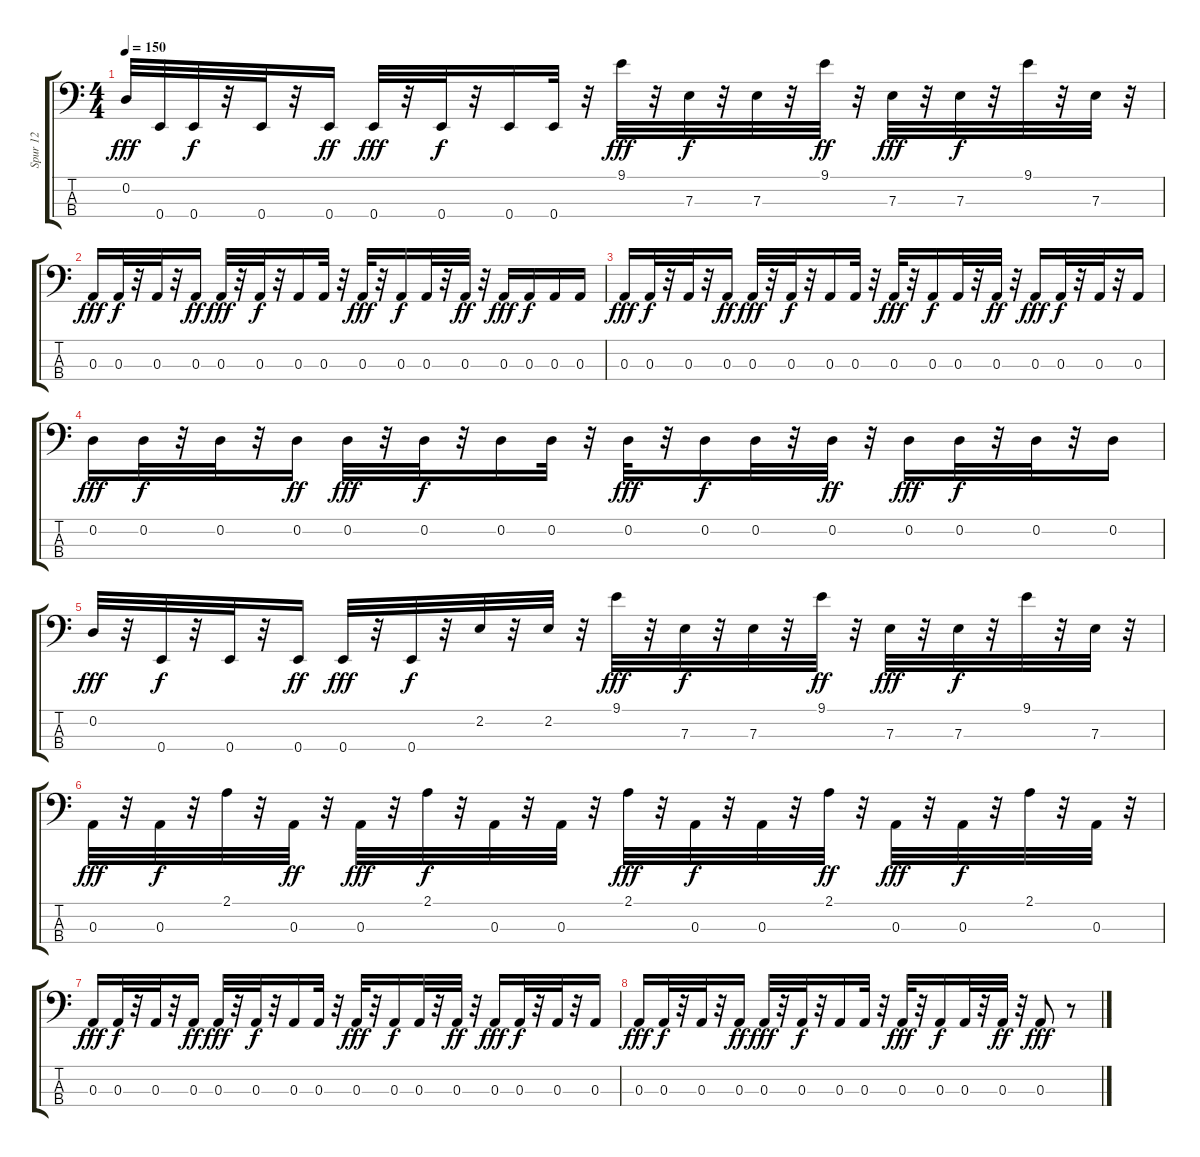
\track ("Spur 12" "Spur 12") {instrument synthbass2}
\staff {score tabs}
\tuning (G2 D2 A1 E1) {hide}
\ts (4 4)
\tempo 150
\clef f4
\ks c
0.2.32{dy fff} 0.4.32 0.4.32{dy f} r.32 0.4.32 r.32 0.4.16{dy ff} 0.4.32{dy fff} r.32 0.4.32{dy f} r.32 0.4.16 0.4.32 r.32 9.1.32{dy fff} r.32 7.3.32{dy f} r.32 7.3.32 r.32 9.1.32{dy ff} r.32 7.3.32{dy fff} r.32 7.3.32{dy f} r.32 9.1.32 r.32 7.3.32 r.32 |
0.3.16{dy fff} 0.3.32{dy f} r.32 0.3.32 r.32 0.3.16{dy ff} 0.3.32{dy fff} r.32 0.3.32{dy f} r.32 0.3.16 0.3.32 r.32 0.3.32{dy fff} r.32 0.3.16{dy f} 0.3.32 r.32 0.3.32{dy ff} r.32 0.3.16{dy fff} 0.3.16{dy f} 0.3.16 0.3.16 |
0.3.16{dy fff} 0.3.32{dy f} r.32 0.3.32 r.32 0.3.16{dy ff} 0.3.32{dy fff} r.32 0.3.32{dy f} r.32 0.3.16 0.3.32 r.32 0.3.32{dy fff} r.32 0.3.16{dy f} 0.3.32 r.32 0.3.32{dy ff} r.32 0.3.16{dy fff} 0.3.32{dy f} r.32 0.3.32 r.32 0.3.16 |
0.2.16{dy fff} 0.2.32{dy f} r.32 0.2.32 r.32 0.2.16{dy ff} 0.2.32{dy fff} r.32 0.2.32{dy f} r.32 0.2.16 0.2.32 r.32 0.2.32{dy fff} r.32 0.2.16{dy f} 0.2.32 r.32 0.2.32{dy ff} r.32 0.2.16{dy fff} 0.2.32{dy f} r.32 0.2.32 r.32 0.2.16 |
0.2.32{dy fff} r.32 0.4.32{dy f} r.32 0.4.32 r.32 0.4.16{dy ff} 0.4.32{dy fff} r.32 0.4.32{dy f} r.32 2.2.32 r.32 2.2.32 r.32 9.1.32{dy fff} r.32 7.3.32{dy f} r.32 7.3.32 r.32 9.1.32{dy ff} r.32 7.3.32{dy fff} r.32 7.3.32{dy f} r.32 9.1.32 r.32 7.3.32 r.32 |
0.3.32{dy fff} r.32 0.3.32{dy f} r.32 2.1.32 r.32 0.3.32{dy ff} r.32 0.3.32{dy fff} r.32 2.1.32{dy f} r.32 0.3.32 r.32 0.3.32 r.32 2.1.32{dy fff} r.32 0.3.32{dy f} r.32 0.3.32 r.32 2.1.32{dy ff} r.32 0.3.32{dy fff} r.32 0.3.32{dy f} r.32 2.1.32 r.32 0.3.32 r.32 |
0.3.16{dy fff} 0.3.32{dy f} r.32 0.3.32 r.32 0.3.16{dy ff} 0.3.32{dy fff} r.32 0.3.32{dy f} r.32 0.3.16 0.3.32 r.32 0.3.32{dy fff} r.32 0.3.16{dy f} 0.3.32 r.32 0.3.32{dy ff} r.32 0.3.16{dy fff} 0.3.32{dy f} r.32 0.3.32 r.32 0.3.16 |
0.3.16{dy fff} 0.3.32{dy f} r.32 0.3.32 r.32 0.3.16{dy ff} 0.3.32{dy fff} r.32 0.3.32{dy f} r.32 0.3.16 0.3.32 r.32 0.3.32{dy fff} r.32 0.3.16{dy f} 0.3.32 r.32 0.3.32{dy ff} r.32 0.3.8{dy fff} r.8
